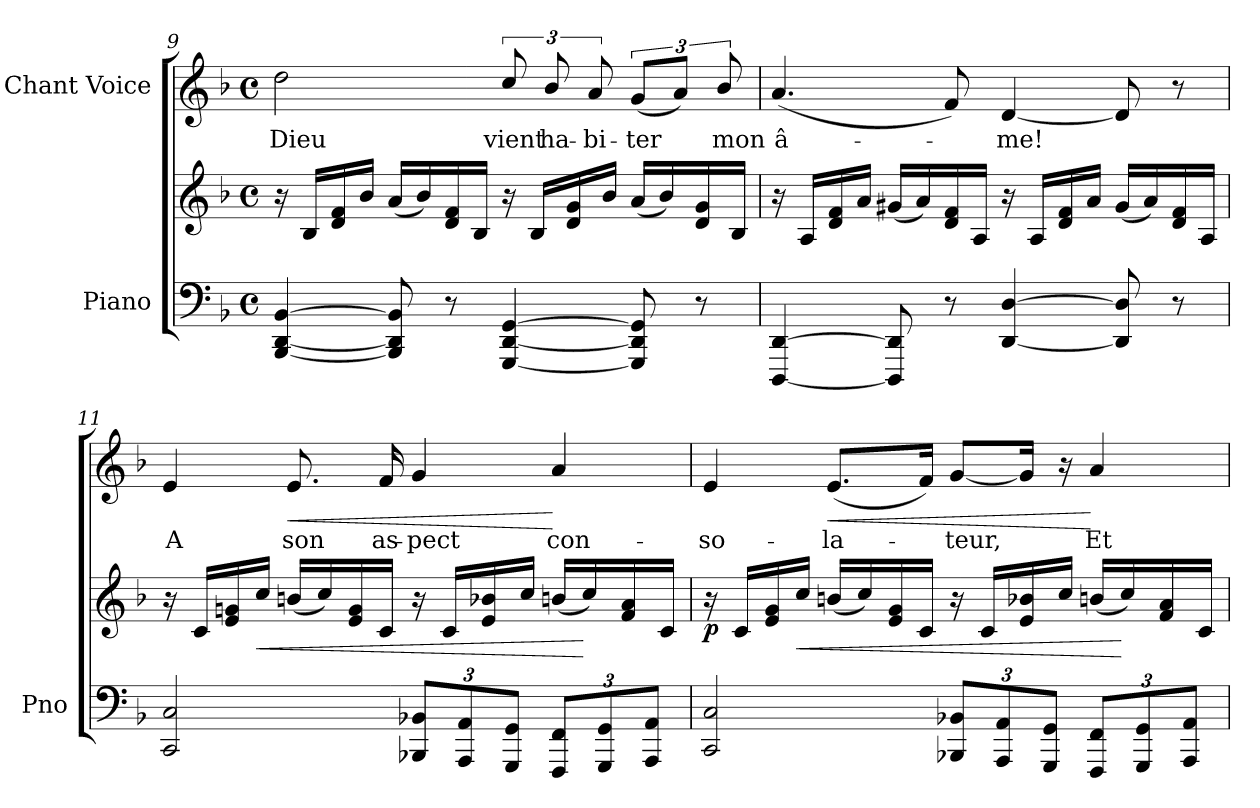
**kern	**kern	**dynam	**kern	**text	**dynam
*part2	*part2	*part2	*part1	*part1	*part1
*staff3	*staff2	*staff2/3	*staff1	*staff1	*staff1
*I"Piano	*	*	*I"Chant Voice	*	*
*I'Pno	*	*	*	*	*
*clefF4	*clefG2	*	*clefG2	*	*
*k[b-]	*k[b-]	*	*k[b-]	*	*
*M4/4	*M4/4	*	*M4/4	*	*
*met(c)	*met(c)	*	*met(c)	*	*
=9	=9	=9	=9	=9	=9
[4BBB-/ [4DD/ [4BB-/	16r	.	2dd\	Dieu	.
.	16B-/LL	.	.	.	.
.	16d/ 16f/	.	.	.	.
.	16b-/JJ	.	.	.	.
8BBB-/] 8DD/] 8BB-/]	(16a/LL	.	.	.	.
.	16b-/)	.	.	.	.
8r	16d/ 16f/	.	.	.	.
.	16B-/JJ	.	.	.	.
[4GGG/ [4DD/ [4GG/	16r	.	12cc/	vient	.
.	16B-/LL	.	.	.	.
.	.	.	12b-/	ha-	.
.	16d/ 16g/	.	.	.	.
.	.	.	12a/	-bi-	.
.	16b-/JJ	.	.	.	.
8GGG/] 8DD/] 8GG/]	(16a/LL	.	(12g/L	-ter	.
.	16b-/)	.	.	.	.
.	.	.	12a/J)	.	.
8r	16d/ 16g/	.	.	.	.
.	.	.	12b-/	mon	.
.	16B-/JJ	.	.	.	.
=10	=10	=10	=10	=10	=10
[4DDD/ [4DD/	16r	.	(4.a/	â-	.
.	16A/LL	.	.	.	.
.	16d/ 16f/	.	.	.	.
.	16a/JJ	.	.	.	.
8DDD/] 8DD/]	(16g#X/LL	.	.	.	.
.	16a/)	.	.	.	.
8r	16d/ 16f/	.	8f/)	.	.
.	16A/JJ	.	.	.	.
[4DD/ [4D/	16r	.	[4d/	-me!	.
.	16A/LL	.	.	.	.
.	16d/ 16f/	.	.	.	.
.	16a/JJ	.	.	.	.
8DD/] 8D/]	(16g#/LL	.	8d/]	.	.
.	16a/)	.	.	.	.
8r	16d/ 16f/	.	8r	.	.
.	16A/JJ	.	.	.	.
=11	=11	=11	=11	=11	=11
2CC/ 2C/	16r	.	4e/	A	.
.	16c/LL	.	.	.	.
.	16e/ 16gn/	.	.	.	.
!	!	!LO:HP:b	!	!	!
.	16cc/JJ	<	.	.	.
!	!	!	!	!	!LO:HP:b
.	(16bn/LL	.	8.e/	son	<
.	16cc/)	.	.	.	.
.	16e/ 16g/	.	.	.	.
.	16c/JJ	.	16f/	as-	.
*Xbrackettup	*	*	*	*	*
12BBB-X/ 12BB-X/L	16r	.	4g/	-pect	.
.	16c/LL	.	.	.	.
12AAA/ 12AA/	.	.	.	.	.
.	16e/ 16b-X/	.	.	.	.
12GGG/ 12GG/J	.	.	.	.	.
.	16cc/JJ	.	.	.	.
12FFF/ 12FF/L	(16bn/LL	.	4a/	con-	[
.	16cc/)	[	.	.	.
12GGG/ 12GG/	.	.	.	.	.
.	16f/ 16a/	.	.	.	.
12AAA/ 12AA/J	.	.	.	.	.
.	16c/JJ	.	.	.	.
=12	=12	=12	=12	=12	=12
!	!	!LO:DY:b	!	!	!
2CC/ 2C/	16r	p	4e/	-so-	.
.	16c/LL	.	.	.	.
.	16e/ 16g/	.	.	.	.
!	!	!LO:HP:b	!	!	!
.	16cc/JJ	<	.	.	.
!	!	!	!	!	!LO:HP:b
.	(16bn/LL	.	(8.e/L	-la-	<
.	16cc/)	.	.	.	.
.	16e/ 16g/	.	.	.	.
.	16c/JJ	.	16f/Jk)	.	.
12BBB-X/ 12BB-X/L	16r	.	[8g/L	-teur,	.
.	16c/LL	.	.	.	.
12AAA/ 12AA/	.	.	.	.	.
.	16e/ 16b-X/	.	16g/Jk]	.	.
12GGG/ 12GG/J	.	.	.	.	.
.	16cc/JJ	.	16r	.	.
12FFF/ 12FF/L	(16bn/LL	.	4a/	Et	[
.	16cc/)	[	.	.	.
12GGG/ 12GG/	.	.	.	.	.
.	16f/ 16a/	.	.	.	.
12AAA/ 12AA/J	.	.	.	.	.
.	16c/JJ	.	.	.	.
=	=	=	=	=	=
*-	*-	*-	*-	*-	*-
